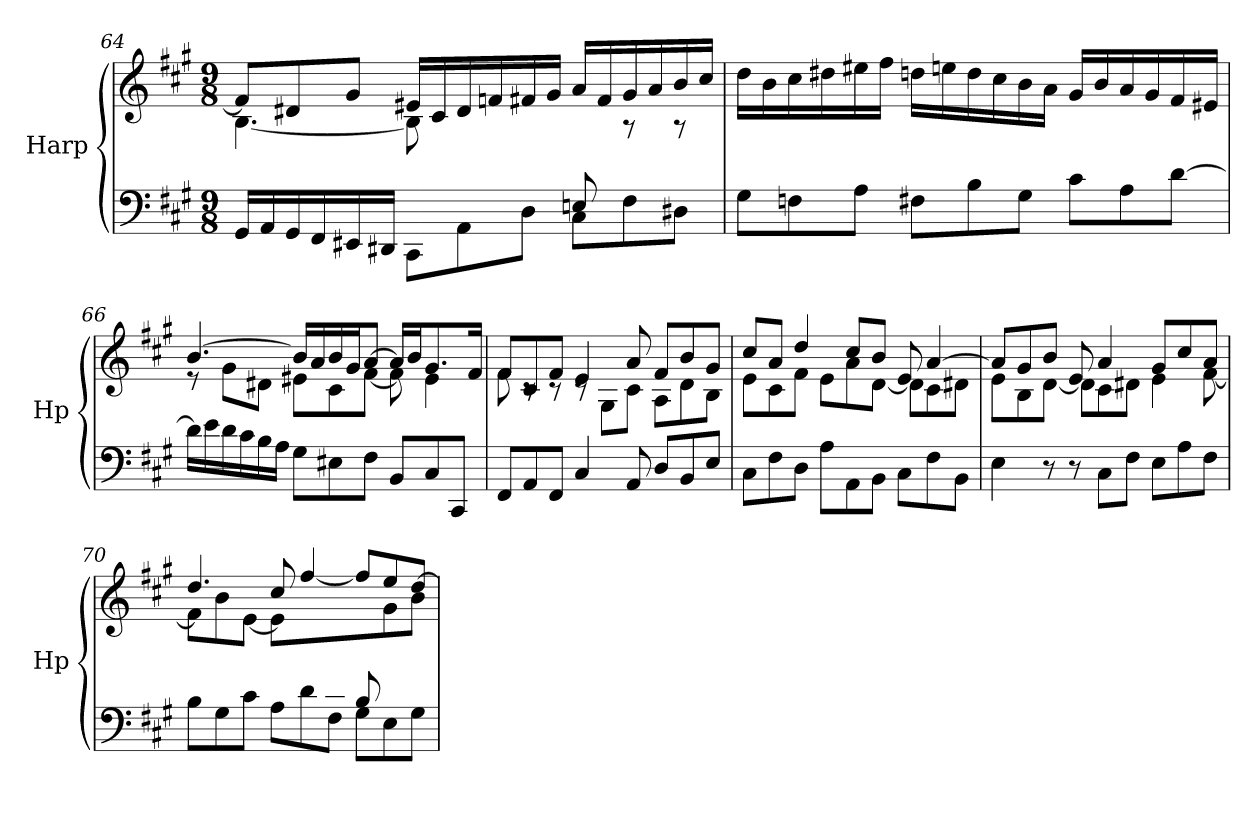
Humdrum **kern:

**kern	**kern
*part1	*part1
*staff2	*staff1
*I"Harp	*
*I'Hp	*
*clefF4	*clefG2
*k[f#c#g#]	*k[f#c#g#]
*M9/8	*M9/8
=64	=64
*^	*^
2ryy	16GG#/LL	8f#/L]	[4.B\
.	16AA/	.	.
.	16GG#/	8d#X/	.
.	16FF#/	.	.
.	16EE#X/	8g#/J	.
.	16DD#X/JJ	.	.
.	8CC#\L	16e#X/LL	8B\L]
.	.	16c#/	.
8A/	8AA\	16d#/	4.ryy
.	.	16fn/	.
8B/J	8D\J	16f#X/	.
.	.	16g#/JJ	.
8En/	8C#\L	16a/LL	.
.	.	16f#/	.
4ryy	8F#\	16g#/	8rA
.	.	16a/	.
.	8D#X\J	16b/	8rA
.	.	16cc#/JJ	.
*v	*v	*	*
*	*v	*v
!!LO:LB:g=z
=65	=65
8G#\L	16dd\LL
.	16b\
8Fn\	16cc#\
.	16dd#X\
8A\J	16ee#X\
.	16ff#\JJ
8F#X\L	16ddn\LL
.	16een\
8B\	16dd\
.	16cc#\
8G#\J	16b\
.	16a\JJ
8c#\L	16g#/LL
.	16b/
8A\	16a/
.	16g#/
[8d\J	16f#/
.	16e#X/JJ
=66	=66
*	*^
16d\LL]	[4.b/	8r
16e\	.	.
16d\	.	8g#\L
16c#\	.	.
16B\	.	8d#X\J
16A\JJ	.	.
8G#\L	16b/LL]	8e#X\L
.	16a/	.
8E#X\	16b/	8c#\
.	16g#/J	.
8F#\J	[8a/J	[8f#\J
8BB/L	16a/LL]	8f#\]
.	16b/J	.
8C#/	8.g#/	4e#\
8CC#/J	.	.
.	16f#/Jk	.
!!LO:LB:g=z	!!
=67	=67	=67
8FF#/L	8f#/L	8f#\
8AA/	8c#/	8rc
8FF#/J	8f#/J	8rc
4C#/	4e/	8rc
.	.	8G#\L
8AA/	8a/	8c#\J
8D/L	8f#/L	8A\L
8BB/	8b/	8d\
8E/J	8g#/J	8B\J
=68	=68	=68
8C#\L	8cc#/L	8e\L
8F#\	8a/J	8c#\
8D\J	4dd/	8f#\J
8A\L	.	8e\L
8AA\	8cc#/L	8a\
8BB\J	8b/J	[8d\J
8C#\L	8e/	8d\L]
8F#\	[4a/	8c#\
8BB\J	.	8d#X\J
=69	=69	=69
4E\	8a/L]	8e\L
.	8g#/	8B\
8r	8b/J	[8d\J
8r	8e/	8d\L]
8C#\L	4a/	8c#\
8F#\J	.	8d#X\J
8E\L	8g#/L	4e\
8A\	8cc#/	.
8F#\J	8a/J	[8f#\
!!LO:PB:g=z	!!
=70	=70	=70
*^	*	*
2ryy	8B\L	4.dd/	8f#\L]
.	8G#\	.	8b\
.	8c#\J	.	[8e\J
.	8A\L	8cc#/	8e\L]
8d/	8d\	[4ff#/	4.ryy
8c#/J	8F#\J	.	.
8B/L	8G#\L	8ff#/L]	.
4ryy	8E\	8ee/	8g#\
.	8G#\J	[8dd/J	8b\J
*v	*v	*	*
*	*v	*v
=	=
*-	*-
